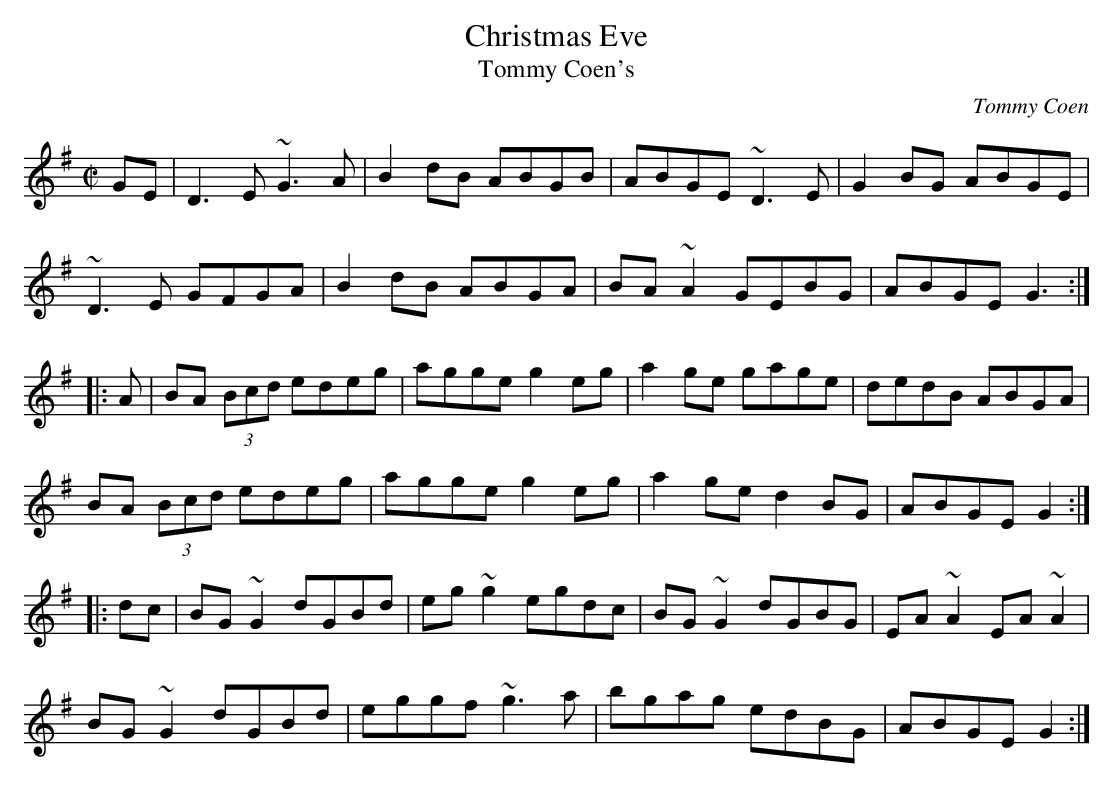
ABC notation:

X:1
T:Christmas Eve
T:Tommy Coen's
C:Tommy Coen
M:C|
K:G
GE |\
D3 E ~G3 A | B2 dB ABGB | ABGE ~D3 E | G2 BG ABGE |
~D3 E GFGA | B2 dB ABGA | BA ~A2 GEBG | ABGE G3 :|
|: A |\
BA (3Bcd edeg | agge g2 eg | a2 ge gage | dedB ABGA |
BA (3Bcd edeg | agge g2 eg | a2 ge d2 BG | ABGE G2 :|
|: dc |\
BG ~G2 dGBd | eg ~g2 egdc | BG ~G2 dGBG | EA ~A2 EA ~A2 |
BG ~G2 dGBd | eggf ~g3 a | bgag edBG | ABGE G2 :|
